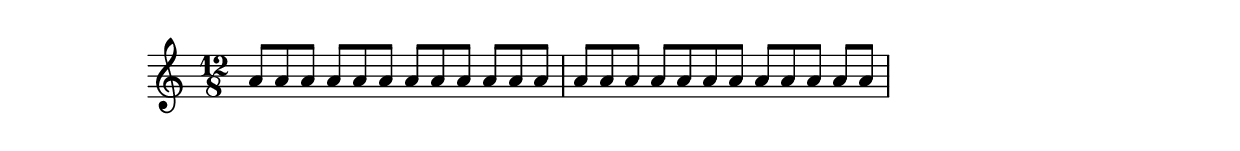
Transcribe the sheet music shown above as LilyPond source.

% DO NOT EDIT this file manually; it is automatically
% generated from Documentation/snippets/new
% Make any changes in Documentation/snippets/new/
% and then run scripts/auxiliar/makelsr.py
%
% This file is in the public domain.
%% Note: this file works from version 2.14.0
\version "2.14.0"

\header {
%% Translation of GIT committish: 6977ddc9a3b63ea810eaecb864269c7d847ccf98
  texidoces = "
Para tipografiar las barras agrupadas en la forma @code{3-4-3-2} sólo
es necesario modificar la estructura de pulsos:

"
  doctitlees = "Alteración de los finales de barra predeterminados"



%% Translation of GIT committish: 0a868be38a775ecb1ef935b079000cebbc64de40
  texidocde = "
Um Balken im 12/8-Takt als @code{3-4-3-2} zu gruppieren, muss man zuerst die
Standardwerte für die Balken im 12/8-Takt rückgängig machen und dann die neuen
Werte setzen:

"
  doctitlede = "Standard-Balkenwerte rückgängig machen"



%% Translation of GIT committish: 548076f550a2b7fb09f1260f0e5e2bb028ad396c
  texidocfr = "
Pour obtenir des ligatures en groupes de @code{3-4-3-2} croches, dans
une mesure à 12/8, il faudra préalablement annuler les réglages par
défaut relatifs à 12/8, puis ajouter nos propres règles :

"
  doctitlefr = "Annulation des règles de ligature par défaut"

  lsrtags = "rhythms"
  texidoc = "
To typeset beams grouped @code{3-4-3-2} one need only change the
beat structure:
"
  doctitle = "Reverting default beam endings"
} % begin verbatim


\relative c'' {
  \time 12/8

  % Default beaming
  a8 a a a a a a a a a a a

  % Set new values for beam endings
  \set Score.beatStructure = #'(3 4 3 2)
  a8 a a a a a a a a a a a
}
